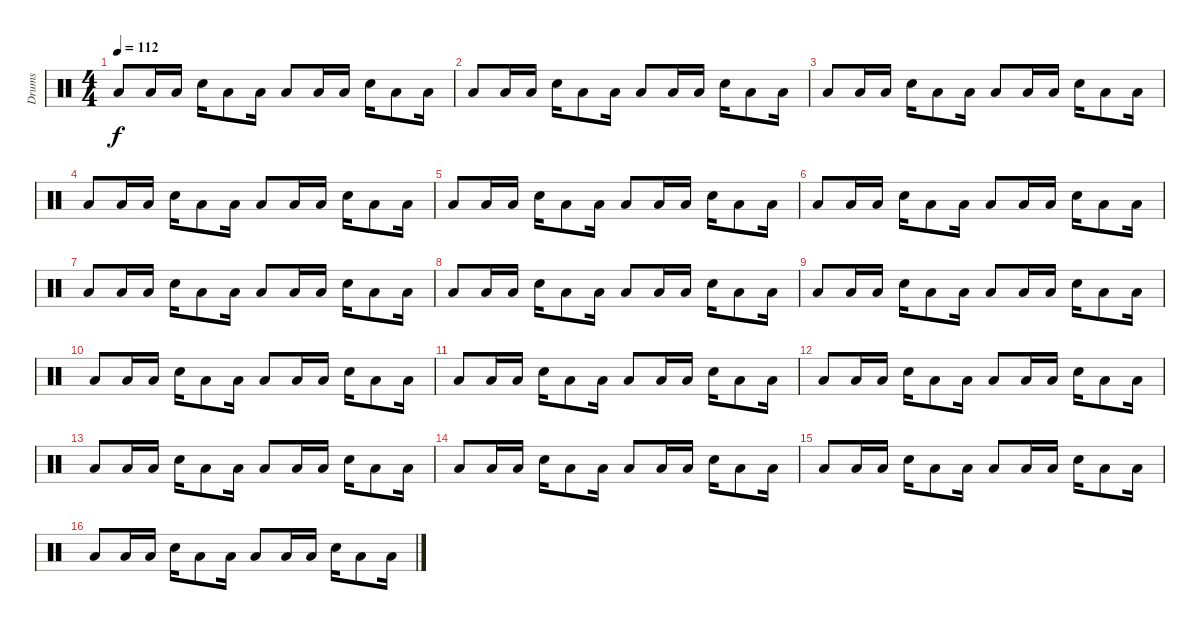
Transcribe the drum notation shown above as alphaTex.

\track ("Drums" "Drums") {instrument percussion}
\staff {score}
\articulation defaults
\ts (4 4)
\tempo 112
\clef neutral
\ks c "Low Floor Tom (hit)".8{dy f} "Low Floor Tom (hit)".16 "Low Floor Tom (hit)".16 "Electric Snare (hit)".16 "Low Floor Tom (hit)".8 "Low Floor Tom (hit)".16 "Low Floor Tom (hit)".8 "Low Floor Tom (hit)".16 "Low Floor Tom (hit)".16 "Electric Snare (hit)".16 "Low Floor Tom (hit)".8 "Low Floor Tom (hit)".16
|
"Low Floor Tom (hit)".8 "Low Floor Tom (hit)".16 "Low Floor Tom (hit)".16 "Electric Snare (hit)".16 "Low Floor Tom (hit)".8 "Low Floor Tom (hit)".16 "Low Floor Tom (hit)".8 "Low Floor Tom (hit)".16 "Low Floor Tom (hit)".16 "Electric Snare (hit)".16 "Low Floor Tom (hit)".8 "Low Floor Tom (hit)".16 |
"Low Floor Tom (hit)".8 "Low Floor Tom (hit)".16 "Low Floor Tom (hit)".16 "Electric Snare (hit)".16 "Low Floor Tom (hit)".8 "Low Floor Tom (hit)".16 "Low Floor Tom (hit)".8 "Low Floor Tom (hit)".16 "Low Floor Tom (hit)".16 "Electric Snare (hit)".16 "Low Floor Tom (hit)".8 "Low Floor Tom (hit)".16 |
"Low Floor Tom (hit)".8 "Low Floor Tom (hit)".16 "Low Floor Tom (hit)".16 "Electric Snare (hit)".16 "Low Floor Tom (hit)".8 "Low Floor Tom (hit)".16 "Low Floor Tom (hit)".8 "Low Floor Tom (hit)".16 "Low Floor Tom (hit)".16 "Electric Snare (hit)".16 "Low Floor Tom (hit)".8 "Low Floor Tom (hit)".16 |
"Low Floor Tom (hit)".8 "Low Floor Tom (hit)".16 "Low Floor Tom (hit)".16 "Electric Snare (hit)".16 "Low Floor Tom (hit)".8 "Low Floor Tom (hit)".16 "Low Floor Tom (hit)".8 "Low Floor Tom (hit)".16 "Low Floor Tom (hit)".16 "Electric Snare (hit)".16 "Low Floor Tom (hit)".8 "Low Floor Tom (hit)".16 |
"Low Floor Tom (hit)".8 "Low Floor Tom (hit)".16 "Low Floor Tom (hit)".16 "Electric Snare (hit)".16 "Low Floor Tom (hit)".8 "Low Floor Tom (hit)".16 "Low Floor Tom (hit)".8 "Low Floor Tom (hit)".16 "Low Floor Tom (hit)".16 "Electric Snare (hit)".16 "Low Floor Tom (hit)".8 "Low Floor Tom (hit)".16 |
"Low Floor Tom (hit)".8 "Low Floor Tom (hit)".16 "Low Floor Tom (hit)".16 "Electric Snare (hit)".16 "Low Floor Tom (hit)".8 "Low Floor Tom (hit)".16 "Low Floor Tom (hit)".8 "Low Floor Tom (hit)".16 "Low Floor Tom (hit)".16 "Electric Snare (hit)".16 "Low Floor Tom (hit)".8 "Low Floor Tom (hit)".16 |
"Low Floor Tom (hit)".8 "Low Floor Tom (hit)".16 "Low Floor Tom (hit)".16 "Electric Snare (hit)".16 "Low Floor Tom (hit)".8 "Low Floor Tom (hit)".16 "Low Floor Tom (hit)".8 "Low Floor Tom (hit)".16 "Low Floor Tom (hit)".16 "Electric Snare (hit)".16 "Low Floor Tom (hit)".8 "Low Floor Tom (hit)".16 |
"Low Floor Tom (hit)".8 "Low Floor Tom (hit)".16 "Low Floor Tom (hit)".16 "Electric Snare (hit)".16 "Low Floor Tom (hit)".8 "Low Floor Tom (hit)".16 "Low Floor Tom (hit)".8 "Low Floor Tom (hit)".16 "Low Floor Tom (hit)".16 "Electric Snare (hit)".16 "Low Floor Tom (hit)".8 "Low Floor Tom (hit)".16 |
"Low Floor Tom (hit)".8 "Low Floor Tom (hit)".16 "Low Floor Tom (hit)".16 "Electric Snare (hit)".16 "Low Floor Tom (hit)".8 "Low Floor Tom (hit)".16 "Low Floor Tom (hit)".8 "Low Floor Tom (hit)".16 "Low Floor Tom (hit)".16 "Electric Snare (hit)".16 "Low Floor Tom (hit)".8 "Low Floor Tom (hit)".16 |
"Low Floor Tom (hit)".8 "Low Floor Tom (hit)".16 "Low Floor Tom (hit)".16 "Electric Snare (hit)".16 "Low Floor Tom (hit)".8 "Low Floor Tom (hit)".16 "Low Floor Tom (hit)".8 "Low Floor Tom (hit)".16 "Low Floor Tom (hit)".16 "Electric Snare (hit)".16 "Low Floor Tom (hit)".8 "Low Floor Tom (hit)".16 |
"Low Floor Tom (hit)".8 "Low Floor Tom (hit)".16 "Low Floor Tom (hit)".16 "Electric Snare (hit)".16 "Low Floor Tom (hit)".8 "Low Floor Tom (hit)".16 "Low Floor Tom (hit)".8 "Low Floor Tom (hit)".16 "Low Floor Tom (hit)".16 "Electric Snare (hit)".16 "Low Floor Tom (hit)".8 "Low Floor Tom (hit)".16 |
"Low Floor Tom (hit)".8 "Low Floor Tom (hit)".16 "Low Floor Tom (hit)".16 "Electric Snare (hit)".16 "Low Floor Tom (hit)".8 "Low Floor Tom (hit)".16 "Low Floor Tom (hit)".8 "Low Floor Tom (hit)".16 "Low Floor Tom (hit)".16 "Electric Snare (hit)".16 "Low Floor Tom (hit)".8 "Low Floor Tom (hit)".16 |
"Low Floor Tom (hit)".8 "Low Floor Tom (hit)".16 "Low Floor Tom (hit)".16 "Electric Snare (hit)".16 "Low Floor Tom (hit)".8 "Low Floor Tom (hit)".16 "Low Floor Tom (hit)".8 "Low Floor Tom (hit)".16 "Low Floor Tom (hit)".16 "Electric Snare (hit)".16 "Low Floor Tom (hit)".8 "Low Floor Tom (hit)".16 |
"Low Floor Tom (hit)".8 "Low Floor Tom (hit)".16 "Low Floor Tom (hit)".16 "Electric Snare (hit)".16 "Low Floor Tom (hit)".8 "Low Floor Tom (hit)".16 "Low Floor Tom (hit)".8 "Low Floor Tom (hit)".16 "Low Floor Tom (hit)".16 "Electric Snare (hit)".16 "Low Floor Tom (hit)".8 "Low Floor Tom (hit)".16 |
"Low Floor Tom (hit)".8 "Low Floor Tom (hit)".16 "Low Floor Tom (hit)".16 "Electric Snare (hit)".16 "Low Floor Tom (hit)".8 "Low Floor Tom (hit)".16 "Low Floor Tom (hit)".8 "Low Floor Tom (hit)".16 "Low Floor Tom (hit)".16 "Electric Snare (hit)".16 "Low Floor Tom (hit)".8 "Low Floor Tom (hit)".16
